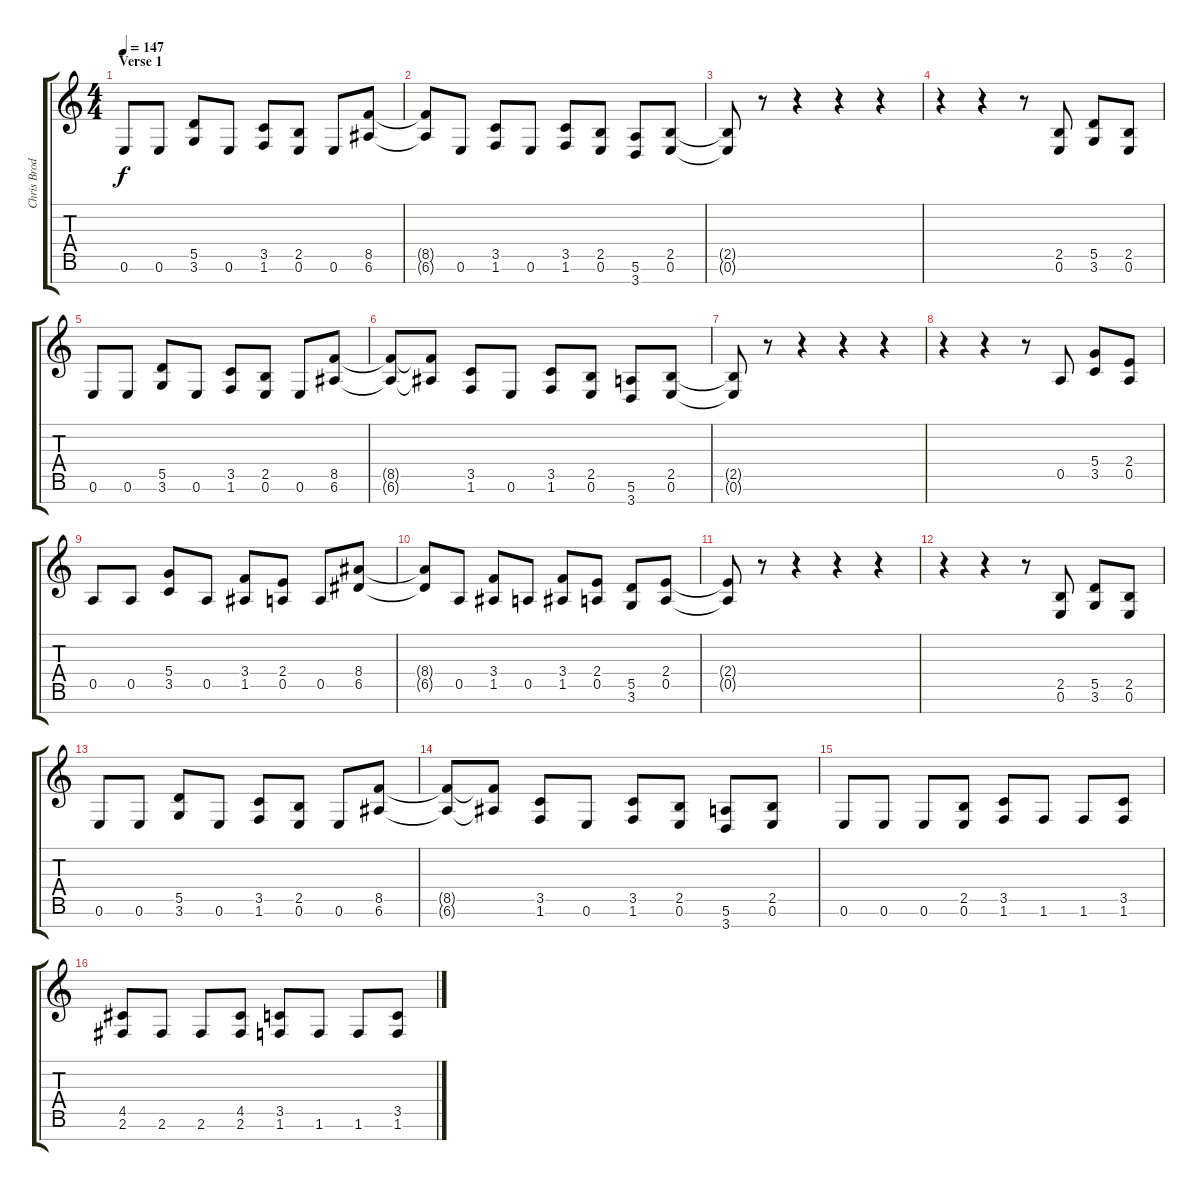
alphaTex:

\track ("Chris Broderick" "Chris Brod") {instrument distortionguitar}
\staff {score tabs}
\tuning (E4 B3 G3 D3 A2 E2 B1) {hide}
\ts (4 4)
\section ("" "Verse 1")
\tempo 147
\clef g2
\ks c
0.6.8{dy f instrument distortionguitar} 0.6.8 (5.5 3.6).8 0.6.8 (3.5 1.6).8 (2.5 0.6).8 0.6.8 (8.5 6.6).8 |
(8.5{t} 6.6{t}).8 0.6.8 (3.5 1.6).8 0.6.8 (3.5 1.6).8 (2.5 0.6).8 (5.6 3.7).8 (2.5 0.6).8 |
(2.5{t} 0.6{t}).8 r.8 r.4 r.4 r.4 |
r.4 r.4 r.8 (2.5 0.6).8 (5.5 3.6).8 (2.5 0.6).8 |
0.6.8 0.6.8 (5.5 3.6).8 0.6.8 (3.5 1.6).8 (2.5 0.6).8 0.6.8 (8.5 6.6).8 |
(8.5{t} 6.6{t}).8 (8.5{t} 6.6{t}).8 (3.5 1.6).8 0.6.8 (3.5 1.6).8 (2.5 0.6).8 (5.6 3.7).8 (2.5 0.6).8 |
(2.5{t} 0.6{t}).8 r.8 r.4 r.4 r.4 |
r.4 r.4 r.8 0.5.8 (5.4 3.5).8 (2.4 0.5).8 |
0.5.8 0.5.8 (5.4 3.5).8 0.5.8 (3.4 1.5).8 (2.4 0.5).8 0.5.8 (8.4 6.5).8 |
(8.4{t} 6.5{t}).8 0.5.8 (3.4 1.5).8 0.5.8 (3.4 1.5).8 (2.4 0.5).8 (5.5 3.6).8 (2.4 0.5).8 |
(2.4{t} 0.5{t}).8 r.8 r.4 r.4 r.4 |
r.4 r.4 r.8 (2.5 0.6).8 (5.5 3.6).8 (2.5 0.6).8 |
0.6.8 0.6.8 (5.5 3.6).8 0.6.8 (3.5 1.6).8 (2.5 0.6).8 0.6.8 (8.5 6.6).8 |
(8.5{t} 6.6{t}).8 (8.5{t} 6.6{t}).8 (3.5 1.6).8 0.6.8 (3.5 1.6).8 (2.5 0.6).8 (5.6 3.7).8 (2.5 0.6).8 |
0.6.8 0.6.8 0.6.8 (2.5 0.6).8 (3.5 1.6).8 1.6.8 1.6.8 (3.5 1.6).8 |
(4.5 2.6).8 2.6.8 2.6.8 (4.5 2.6).8 (3.5 1.6).8 1.6.8 1.6.8 (3.5 1.6).8
